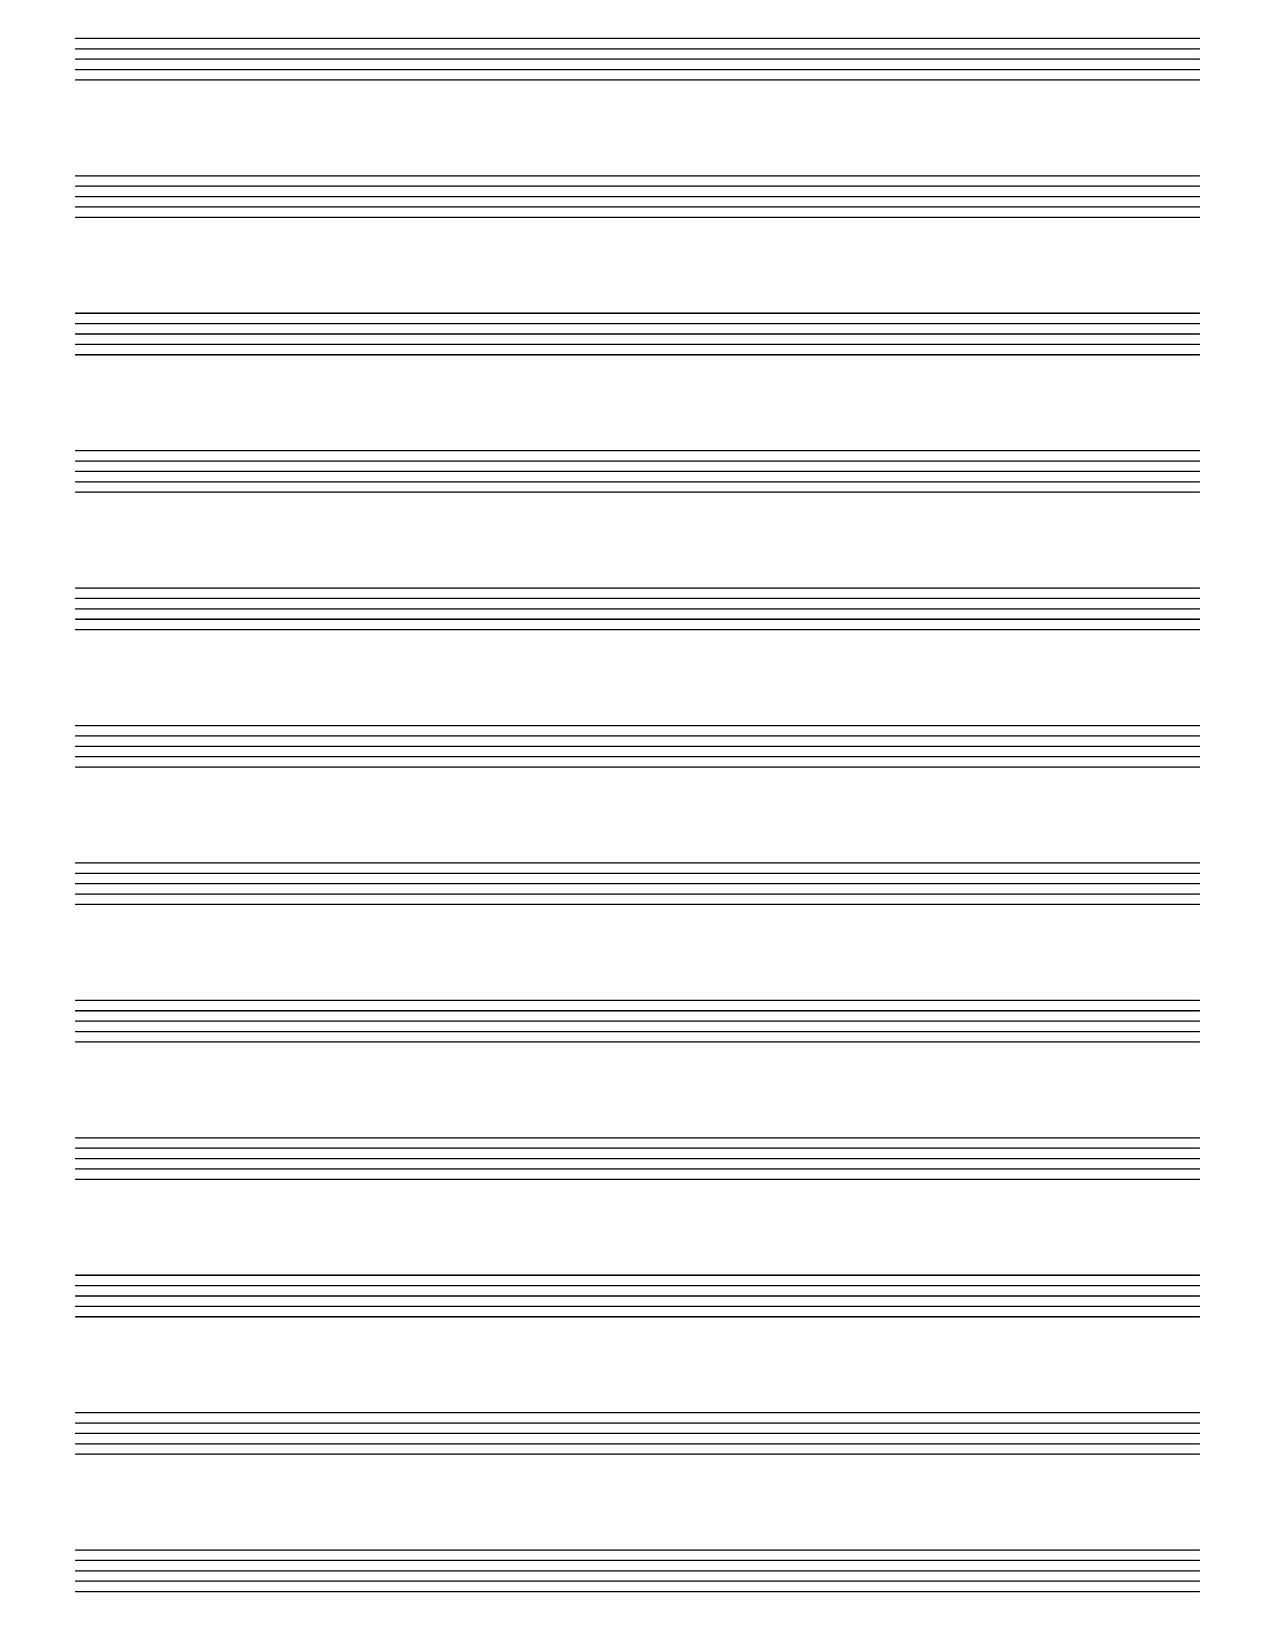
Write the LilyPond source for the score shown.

%% DO NOT EDIT this file manually; it is automatically
%% generated from LSR http://lsr.dsi.unimi.it
%% Make any changes in LSR itself, or in Documentation/snippets/new/ ,
%% and then run scripts/auxiliar/makelsr.py
%%
%% This file is in the public domain.
\version "2.14.2"

\header {
  lsrtags = "staff-notation, specific-notation, paper-and-layout, contexts-and-engravers, editorial-annotations"

  texidoc = "
To create blank staves, generate empty measures then remove the
@code{Bar_number_engraver} from the @code{Score} context, and the
@code{Time_signature_engraver}, @code{Clef_engraver} and
@code{Bar_engraver} from the @code{Staff} context.

"
  doctitle = "Creating blank staves"
} % begin verbatim


#(set-global-staff-size 20)

\score {
  {
    \repeat unfold 12 { s1 \break }
  }
  \layout {
    indent = 0\in
    \context {
      \Staff
      \remove "Time_signature_engraver"
      \remove "Clef_engraver"
      \remove "Bar_engraver"
    }
    \context {
      \Score
      \remove "Bar_number_engraver"
    }
  }
}

\paper {
  #(set-paper-size "letter")
  ragged-last-bottom = ##f
  line-width = 7.5\in
  left-margin = 0.5\in
  bottom-margin = 0.25\in
  top-margin = 0.25\in
}
